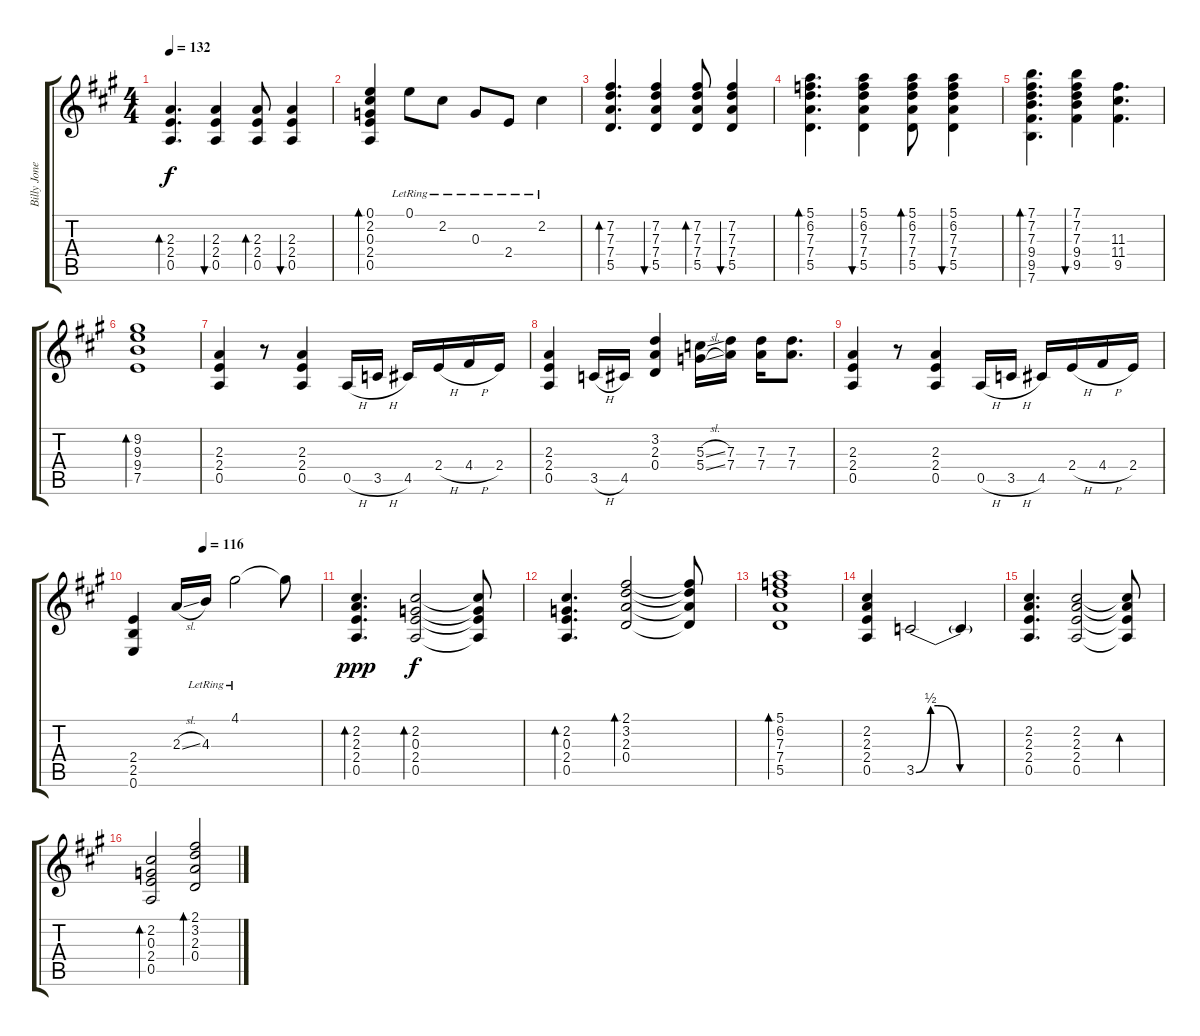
\track ("Billy Jones Guitar" "Billy Jone") {instrument overdrivenguitar}
\staff {score tabs}
\tuning (E4 B3 G3 D3 A2 E2) {hide}
\ts (4 4)
\tempo 132
\clef g2
\ks a
(2.3 2.4 0.5).4{d bd 60 dy f} (2.3 2.4 0.5).4{bu 60} (2.3 2.4 0.5).8{bd 60} (2.3 2.4 0.5).4{bu 60} |
(0.1 2.2 0.3 2.4 0.5).4{bd 240} 0.1{lr}.8 2.2{lr}.8 0.3{lr}.8 2.4{lr}.8 2.2{lr}.4 |
(7.2 7.3 7.4 5.5).4{d bd 240} (7.2 7.3 7.4 5.5).4{bu 60} (7.2 7.3 7.4 5.5).8{bd 60} (7.2 7.3 7.4 5.5).4{bu 60} |
(5.1 6.2 7.3 7.4 5.5).4{d bd 240} (5.1 6.2 7.3 7.4 5.5).4{bu 60} (5.1 6.2 7.3 7.4 5.5).8{bd 60} (5.1 6.2 7.3 7.4 5.5).4{bu 60} |
(7.1 7.2 7.3 9.4 9.5 7.6).4{d bd 240} (7.1 7.2 7.3 9.4 9.5).4{bu 60} (11.3 11.4 9.5).4{d} |
(9.2 9.3 9.4 7.5).1{bd 240} |
(2.3 2.4 0.5).4{volume 10 balance 0} r.8 (2.3 2.4 0.5).4 0.5{h}.16 3.5{h}.16 4.5.16 2.4{h}.16 4.4{h}.16 2.4.16 |
(2.3 2.4 0.5).4 3.5{h}.16 4.5.16 (3.2 2.3 0.4).4 (5.3{sl} 5.4{sl}).16 (7.3 7.4).16 (7.3 7.4).16 (7.3 7.4).8{d} |
(2.3 2.4 0.5).4 r.8 (2.3 2.4 0.5).4 0.5{h}.16 3.5{h}.16 4.5.16 2.4{h}.16 4.4{h}.16 2.4.16 |
\tempo (116 0.375)
(2.4 2.5 0.6).4 2.3{sl}.16 4.3{lr}.16 4.1{lr}.2 4.1{t}.8 |
(2.2 2.3 2.4 0.5).4{d bd 240 dy ppp volume 10} (2.2 0.3 2.4 0.5).2{bd 240 dy f} (2.2{t} 0.3{t} 2.4{t} 0.5{t}).8 |
(2.2 0.3 2.4 0.5).4{d bd 240} (2.1 3.2 2.3 0.4).2{bd 240} (2.1{t} 3.2{t} 2.3{t} 0.4{t}).8 |
(5.1 6.2 7.3 7.4 5.5).1{bd 240} |
(2.2 2.3 2.4 0.5).4 3.5{be (custom 0 0 10 2 15 2 30 0 60 0)}.2{volume 10} 3.5{t}.4 |
(2.2 2.3 2.4 0.5).4{d} (2.2 2.3 2.4 0.5).2 (2.2{t} 2.3{t} 2.4{t} 0.5{t}).8{bd 240} |
(2.2 0.3 2.4 0.5).2{bd 240} (2.1 3.2 2.3 0.4).2{bd 240}
